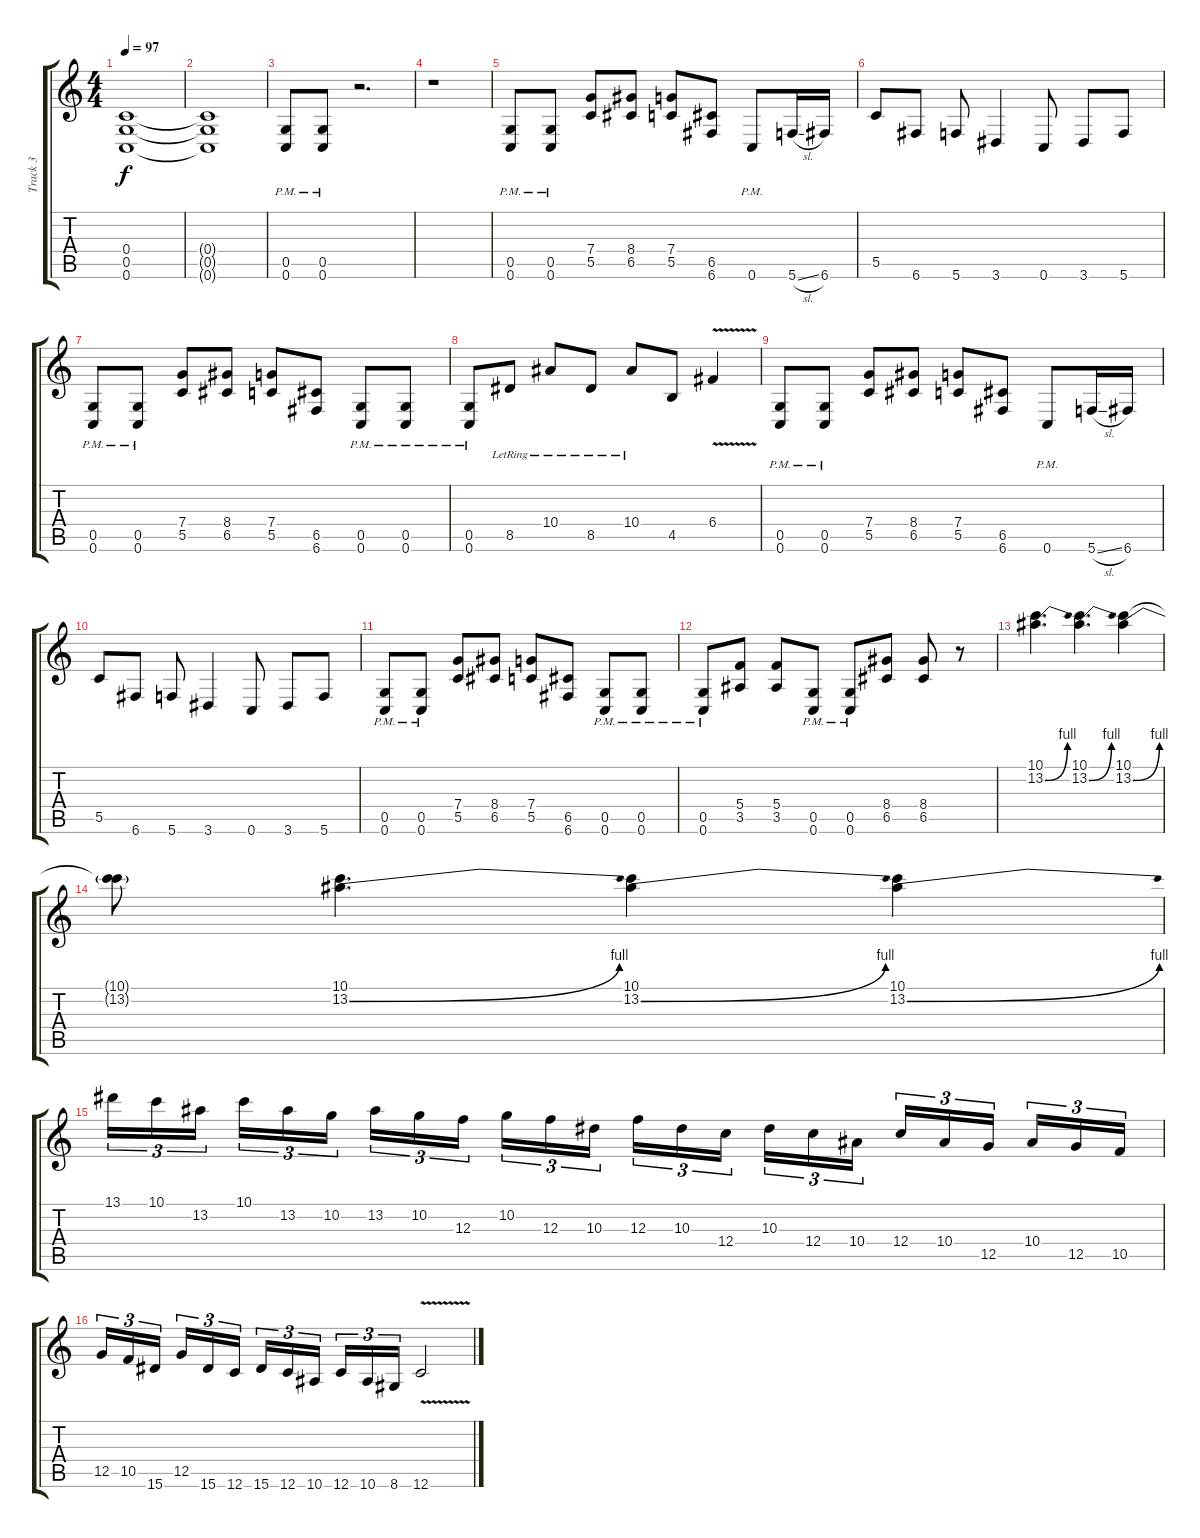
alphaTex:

\track ("Track 3" "Track 3") {instrument distortionguitar}
\staff {score tabs}
\tuning (D4 A3 F3 C3 G2 C2) {hide}
\ts (4 4)
\tempo 97
\clef g2
\ks c
(0.4 0.5 0.6).1{dy f} |
(0.4{t} 0.5{t} 0.6{t}).1 |
(0.5{pm} 0.6{pm}).8 (0.5{pm} 0.6{pm}).8 r.2{d} |
r.1 |
(0.5{pm} 0.6{pm}).8 (0.5{pm} 0.6{pm}).8 (7.4 5.5).8 (8.4 6.5).8 (7.4 5.5).8 (6.5 6.6).8 0.6{pm}.8 5.6{sl}.16 6.6.16 |
5.5.8 6.6.8 5.6.8 3.6.4 0.6.8 3.6.8 5.6.8 |
(0.5{pm} 0.6{pm}).8 (0.5{pm} 0.6{pm}).8 (7.4 5.5).8 (8.4 6.5).8 (7.4 5.5).8 (6.5 6.6).8 (0.5{pm} 0.6{pm}).8 (0.5{pm} 0.6{pm}).8 |
(0.5{pm} 0.6{pm}).8 8.5{lr}.8 10.4{lr}.8 8.5{lr}.8 10.4{lr}.8 4.5.8 6.4{v}.4 |
(0.5{pm} 0.6{pm}).8 (0.5{pm} 0.6{pm}).8 (7.4 5.5).8 (8.4 6.5).8 (7.4 5.5).8 (6.5 6.6).8 0.6{pm}.8 5.6{sl}.16 6.6.16 |
5.5.8 6.6.8 5.6.8 3.6.4 0.6.8 3.6.8 5.6.8 |
(0.5{pm} 0.6{pm}).8 (0.5{pm} 0.6{pm}).8 (7.4 5.5).8 (8.4 6.5).8 (7.4 5.5).8 (6.5 6.6).8 (0.5{pm} 0.6{pm}).8 (0.5{pm} 0.6{pm}).8 |
(0.5{pm} 0.6{pm}).8 (5.4 3.5).8 (5.4 3.5).8 (0.5{pm} 0.6{pm}).8 (0.5{pm} 0.6{pm}).8 (8.4 6.5).8 (8.4 6.5).8 r.8 |
(10.1 13.2{be (bend 0 0 60 4)}).4{d} (10.1 13.2{be (bend 0 0 60 4)}).4{d} (10.1 13.2{be (bend 0 0 60 4)}).4 |
(10.1{t} 13.2{t}).8 (10.1 13.2{be (bend 0 0 60 4)}).4{d} (10.1 13.2{be (bend 0 0 60 4)}).4 (10.1 13.2{be (bend 0 0 60 4)}).4 |
13.1.16{tu (3 2)} 10.1.16{tu (3 2)} 13.2.16{tu (3 2) beam splitsecondary} 10.1.16{tu (3 2)} 13.2.16{tu (3 2)} 10.2.16{tu (3 2)} 13.2.16{tu (3 2)} 10.2.16{tu (3 2)} 12.3.16{tu (3 2) beam splitsecondary} 10.2.16{tu (3 2)} 12.3.16{tu (3 2)} 10.3.16{tu (3 2)} 12.3.16{tu (3 2)} 10.3.16{tu (3 2)} 12.4.16{tu (3 2) beam splitsecondary} 10.3.16{tu (3 2)} 12.4.16{tu (3 2)} 10.4.16{tu (3 2)} 12.4.16{tu (3 2)} 10.4.16{tu (3 2)} 12.5.16{tu (3 2) beam splitsecondary} 10.4.16{tu (3 2)} 12.5.16{tu (3 2)} 10.5.16{tu (3 2)} |
12.5.16{tu (3 2)} 10.5.16{tu (3 2)} 15.6.16{tu (3 2) beam splitsecondary} 12.5.16{tu (3 2)} 15.6.16{tu (3 2)} 12.6.16{tu (3 2)} 15.6.16{tu (3 2)} 12.6.16{tu (3 2)} 10.6.16{tu (3 2) beam splitsecondary} 12.6.16{tu (3 2)} 10.6.16{tu (3 2)} 8.6.16{tu (3 2)} 12.6{v}.2
